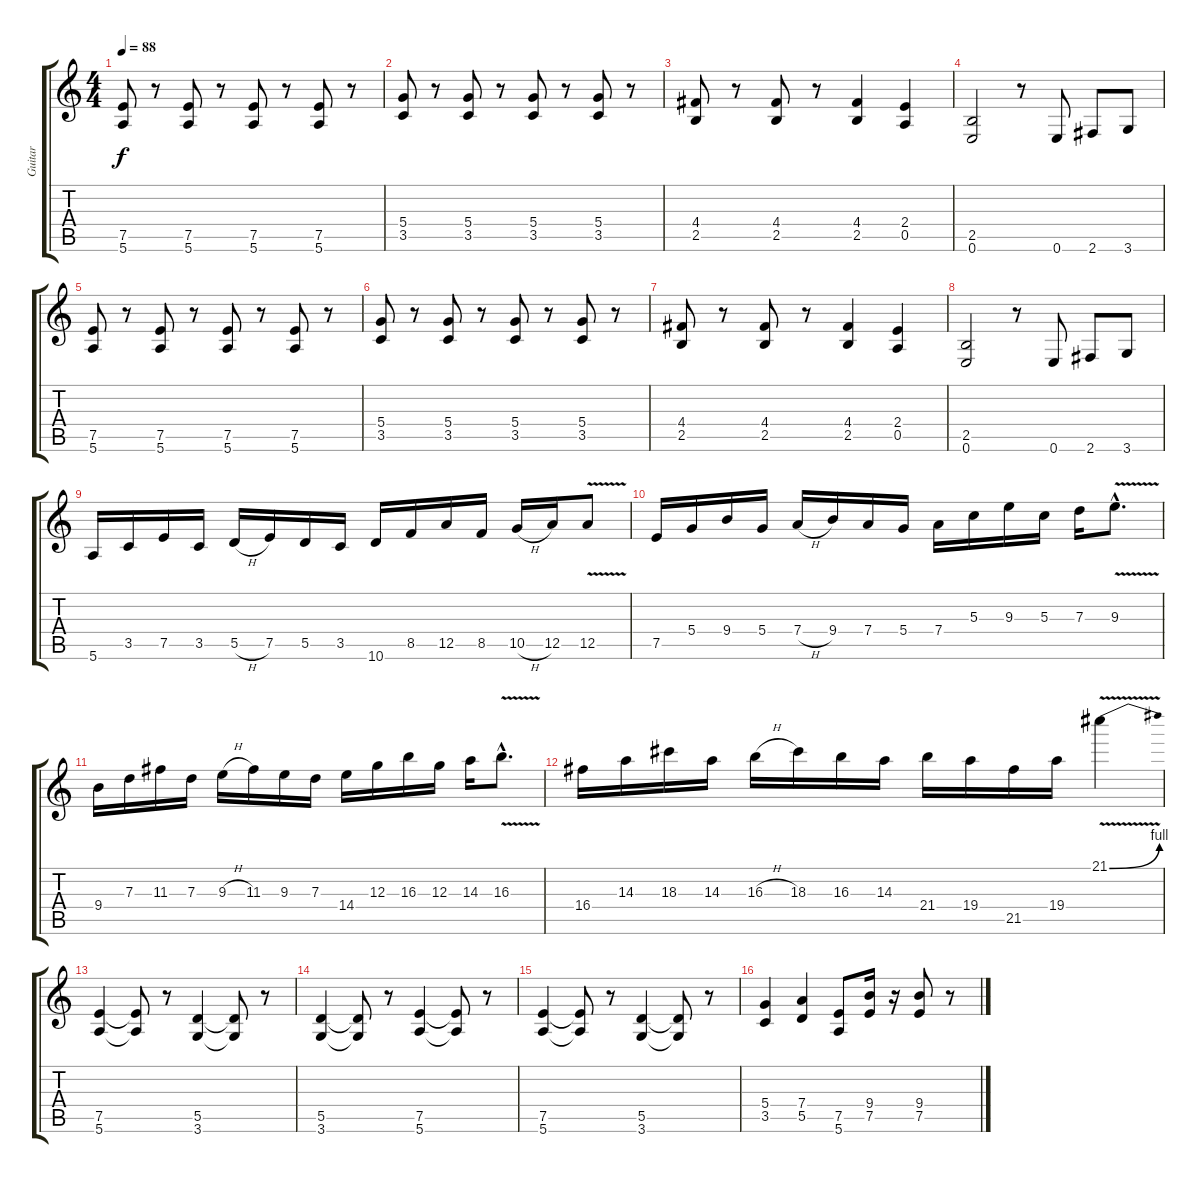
\track ("Guitar" "Guitar") {instrument distortionguitar}
\staff {score tabs}
\tuning (E4 B3 G3 D3 A2 E2) {hide}
\ts (4 4)
\tempo 88
\clef g2
\ks c
(7.5 5.6).8{dy f} r.8 (7.5 5.6).8 r.8 (7.5 5.6).8 r.8 (7.5 5.6).8 r.8 |
(5.4 3.5).8 r.8 (5.4 3.5).8 r.8 (5.4 3.5).8 r.8 (5.4 3.5).8 r.8 |
(4.4 2.5).8 r.8 (4.4 2.5).8 r.8 (4.4 2.5).4 (2.4 0.5).4 |
(2.5 0.6).2 r.8 0.6.8 2.6.8 3.6.8 |
(7.5 5.6).8 r.8 (7.5 5.6).8 r.8 (7.5 5.6).8 r.8 (7.5 5.6).8 r.8 |
(5.4 3.5).8 r.8 (5.4 3.5).8 r.8 (5.4 3.5).8 r.8 (5.4 3.5).8 r.8 |
(4.4 2.5).8 r.8 (4.4 2.5).8 r.8 (4.4 2.5).4 (2.4 0.5).4 |
(2.5 0.6).2 r.8 0.6.8 2.6.8 3.6.8 |
5.6.16 3.5.16 7.5.16 3.5.16 5.5{h}.16 7.5.16 5.5.16 3.5.16 10.6.16 8.5.16 12.5.16 8.5.16 10.5{h}.16 12.5.16 12.5{v}.8 |
7.5.16 5.4.16 9.4.16 5.4.16 7.4{h}.16 9.4.16 7.4.16 5.4.16 7.4.16 5.3.16 9.3.16 5.3.16 7.3.16 9.3{v hac}.8{d} |
9.4.16 7.3.16 11.3.16 7.3.16 9.3{h}.16 11.3.16 9.3.16 7.3.16 14.4.16 12.3.16 16.3.16 12.3.16 14.3.16 16.3{v hac}.8{d} |
16.4.16 14.3.16 18.3.16 14.3.16 16.3{h}.16 18.3.16 16.3.16 14.3.16 21.4.16 19.4.16 21.5.16 19.4.16 21.1{be (bend 0 0 60 4) v}.4 |
(7.5 5.6).4 (7.5{t} 5.6{t}).8 r.8 (5.5 3.6).4 (5.5{t} 3.6{t}).8 r.8 |
(5.5 3.6).4 (5.5{t} 3.6{t}).8 r.8 (7.5 5.6).4 (7.5{t} 5.6{t}).8 r.8 |
(7.5 5.6).4 (7.5{t} 5.6{t}).8 r.8 (5.5 3.6).4 (5.5{t} 3.6{t}).8 r.8 |
(5.4 3.5).4 (7.4 5.5).4 (7.5 5.6).8 (9.4 7.5).16 r.16 (9.4 7.5{ss}).8 r.8
